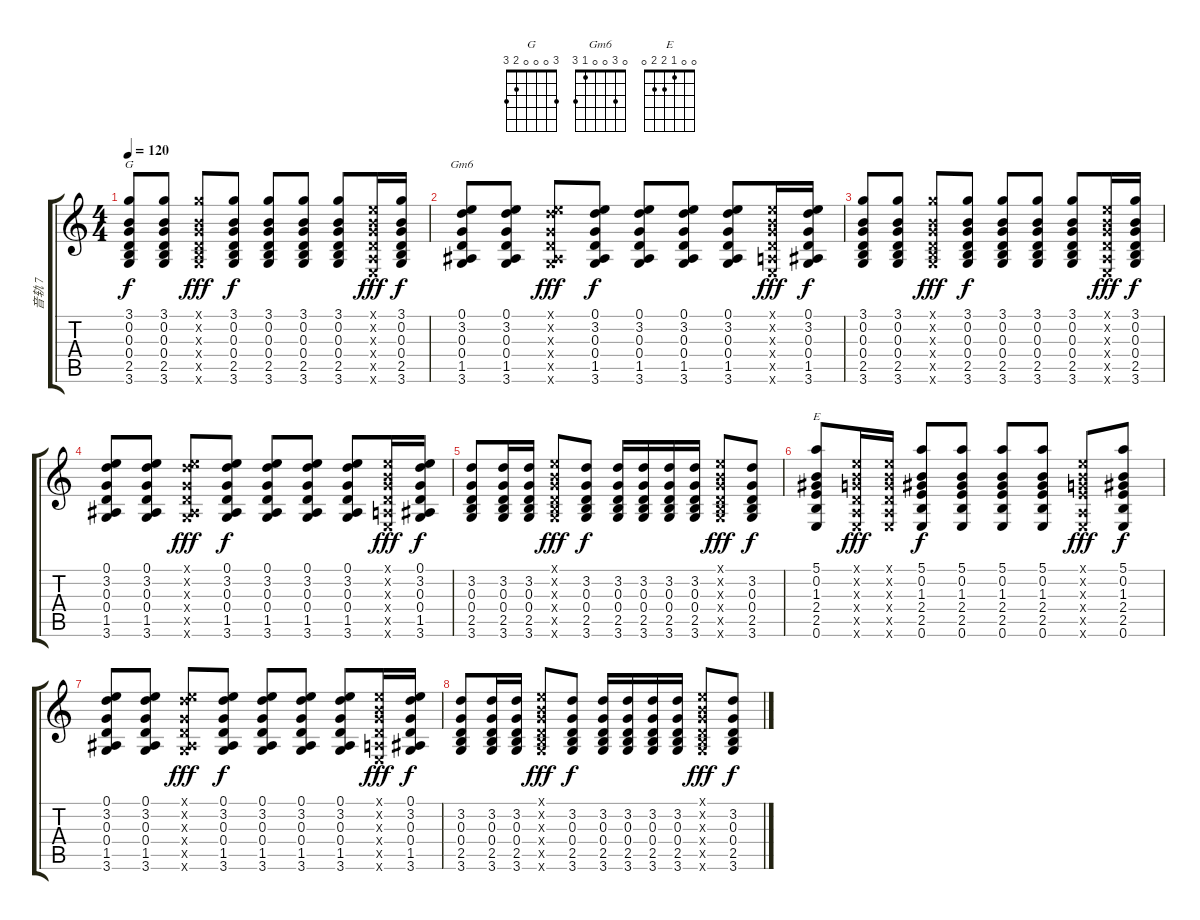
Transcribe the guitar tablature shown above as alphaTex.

\track ("音轨 7" "音轨 7") {instrument acousticguitarnylon}
\staff {score tabs}
\tuning (E4 B3 G3 D3 A2 E2) {hide}
\chord ("G" 3 0 0 0 2 3)
\chord ("Gm6" 0 3 0 0 1 3)
\chord ("E" 0 0 1 2 2 0)
\ts (4 4)
\tempo 120
\clef g2
\ks c
(3.1 0.2 0.3 0.4 2.5 3.6).8{ch "G" dy f} (3.1 0.2 0.3 0.4 2.5 3.6).8 (3.1{x} 0.2{x} 0.3{x} 0.4{x} 2.5{x} 3.6{x}).8{dy fff} (3.1 0.2 0.3 0.4 2.5 3.6).8{dy f} (3.1 0.2 0.3 0.4 2.5 3.6).8 (3.1 0.2 0.3 0.4 2.5 3.6).8 (3.1 0.2 0.3 0.4 2.5 3.6).8 (0.1{x} 0.2{x} 0.3{x} 0.4{x} 0.5{x} 0.6{x}).16{dy fff} (3.1 0.2 0.3 0.4 2.5 3.6).16{dy f} |
(0.1 3.2 0.3 0.4 1.5 3.6).8{ch "Gm6"} (0.1 3.2 0.3 0.4 1.5 3.6).8 (0.1{x} 3.2{x} 0.3{x} 0.4{x} 1.5{x} 3.6{x}).8{dy fff} (0.1 3.2 0.3 0.4 1.5 3.6).8{dy f} (0.1 3.2 0.3 0.4 1.5 3.6).8 (0.1 3.2 0.3 0.4 1.5 3.6).8 (0.1 3.2 0.3 0.4 1.5 3.6).8 (0.1{x} 0.2{x} 0.3{x} 0.4{x} 0.5{x} 0.6{x}).16{dy fff} (0.1 3.2 0.3 0.4 1.5 3.6).16{dy f} |
(3.1 0.2 0.3 0.4 2.5 3.6).8 (3.1 0.2 0.3 0.4 2.5 3.6).8 (3.1{x} 0.2{x} 0.3{x} 0.4{x} 2.5{x} 3.6{x}).8{dy fff} (3.1 0.2 0.3 0.4 2.5 3.6).8{dy f} (3.1 0.2 0.3 0.4 2.5 3.6).8 (3.1 0.2 0.3 0.4 2.5 3.6).8 (3.1 0.2 0.3 0.4 2.5 3.6).8 (0.1{x} 0.2{x} 0.3{x} 0.4{x} 0.5{x} 0.6{x}).16{dy fff} (3.1 0.2 0.3 0.4 2.5 3.6).16{dy f} |
(0.1 3.2 0.3 0.4 1.5 3.6).8 (0.1 3.2 0.3 0.4 1.5 3.6).8 (0.1{x} 3.2{x} 0.3{x} 0.4{x} 1.5{x} 3.6{x}).8{dy fff} (0.1 3.2 0.3 0.4 1.5 3.6).8{dy f} (0.1 3.2 0.3 0.4 1.5 3.6).8 (0.1 3.2 0.3 0.4 1.5 3.6).8 (0.1 3.2 0.3 0.4 1.5 3.6).8 (0.1{x} 0.2{x} 0.3{x} 0.4{x} 0.5{x} 0.6{x}).16{dy fff} (0.1 3.2 0.3 0.4 1.5 3.6).16{dy f} |
(3.2 0.3 0.4 2.5 3.6).8 (3.2 0.3 0.4 2.5 3.6).16 (3.2 0.3 0.4 2.5 3.6).16 (0.1{x} 0.2{x} 0.3{x} 0.4{x} 2.5{x} 3.6{x}).8{dy fff} (3.2 0.3 0.4 2.5 3.6).8{dy f} (3.2 0.3 0.4 2.5 3.6).16 (3.2 0.3 0.4 2.5 3.6).16 (3.2 0.3 0.4 2.5 3.6).16 (3.2 0.3 0.4 2.5 3.6).16 (0.1{x} 0.2{x} 0.3{x} 0.4{x} 2.5{x} 3.6{x}).8{dy fff} (3.2 0.3 0.4 2.5 3.6).8{dy f} |
(5.1 0.2 1.3 2.4 2.5 0.6).8{ch "E"} (0.1{x} 0.2{x} 0.3{x} 0.4{x} 0.5{x} 0.6{x}).16{dy fff} (0.1{x} 0.2{x} 0.3{x} 0.4{x} 0.5{x} 0.6{x}).16 (5.1 0.2 1.3 2.4 2.5 0.6).8{dy f} (5.1 0.2 1.3 2.4 2.5 0.6).8 (5.1 0.2 1.3 2.4 2.5 0.6).8 (5.1 0.2 1.3 2.4 2.5 0.6).8 (0.1{x} 0.2{x} 0.3{x} 2.4{x} 0.5{x} 0.6{x}).8{dy fff} (5.1 0.2 1.3 2.4 2.5 0.6).8{dy f} |
(0.1 3.2 0.3 0.4 1.5 3.6).8 (0.1 3.2 0.3 0.4 1.5 3.6).8 (0.1{x} 3.2{x} 0.3{x} 0.4{x} 1.5{x} 3.6{x}).8{dy fff} (0.1 3.2 0.3 0.4 1.5 3.6).8{dy f} (0.1 3.2 0.3 0.4 1.5 3.6).8 (0.1 3.2 0.3 0.4 1.5 3.6).8 (0.1 3.2 0.3 0.4 1.5 3.6).8 (0.1{x} 0.2{x} 0.3{x} 0.4{x} 0.5{x} 0.6{x}).16{dy fff} (0.1 3.2 0.3 0.4 1.5 3.6).16{dy f} |
(3.2 0.3 0.4 2.5 3.6).8 (3.2 0.3 0.4 2.5 3.6).16 (3.2 0.3 0.4 2.5 3.6).16 (0.1{x} 0.2{x} 0.3{x} 0.4{x} 2.5{x} 3.6{x}).8{dy fff} (3.2 0.3 0.4 2.5 3.6).8{dy f} (3.2 0.3 0.4 2.5 3.6).16 (3.2 0.3 0.4 2.5 3.6).16 (3.2 0.3 0.4 2.5 3.6).16 (3.2 0.3 0.4 2.5 3.6).16 (0.1{x} 0.2{x} 0.3{x} 0.4{x} 2.5{x} 3.6{x}).8{dy fff} (3.2 0.3 0.4 2.5 3.6).8{dy f}
